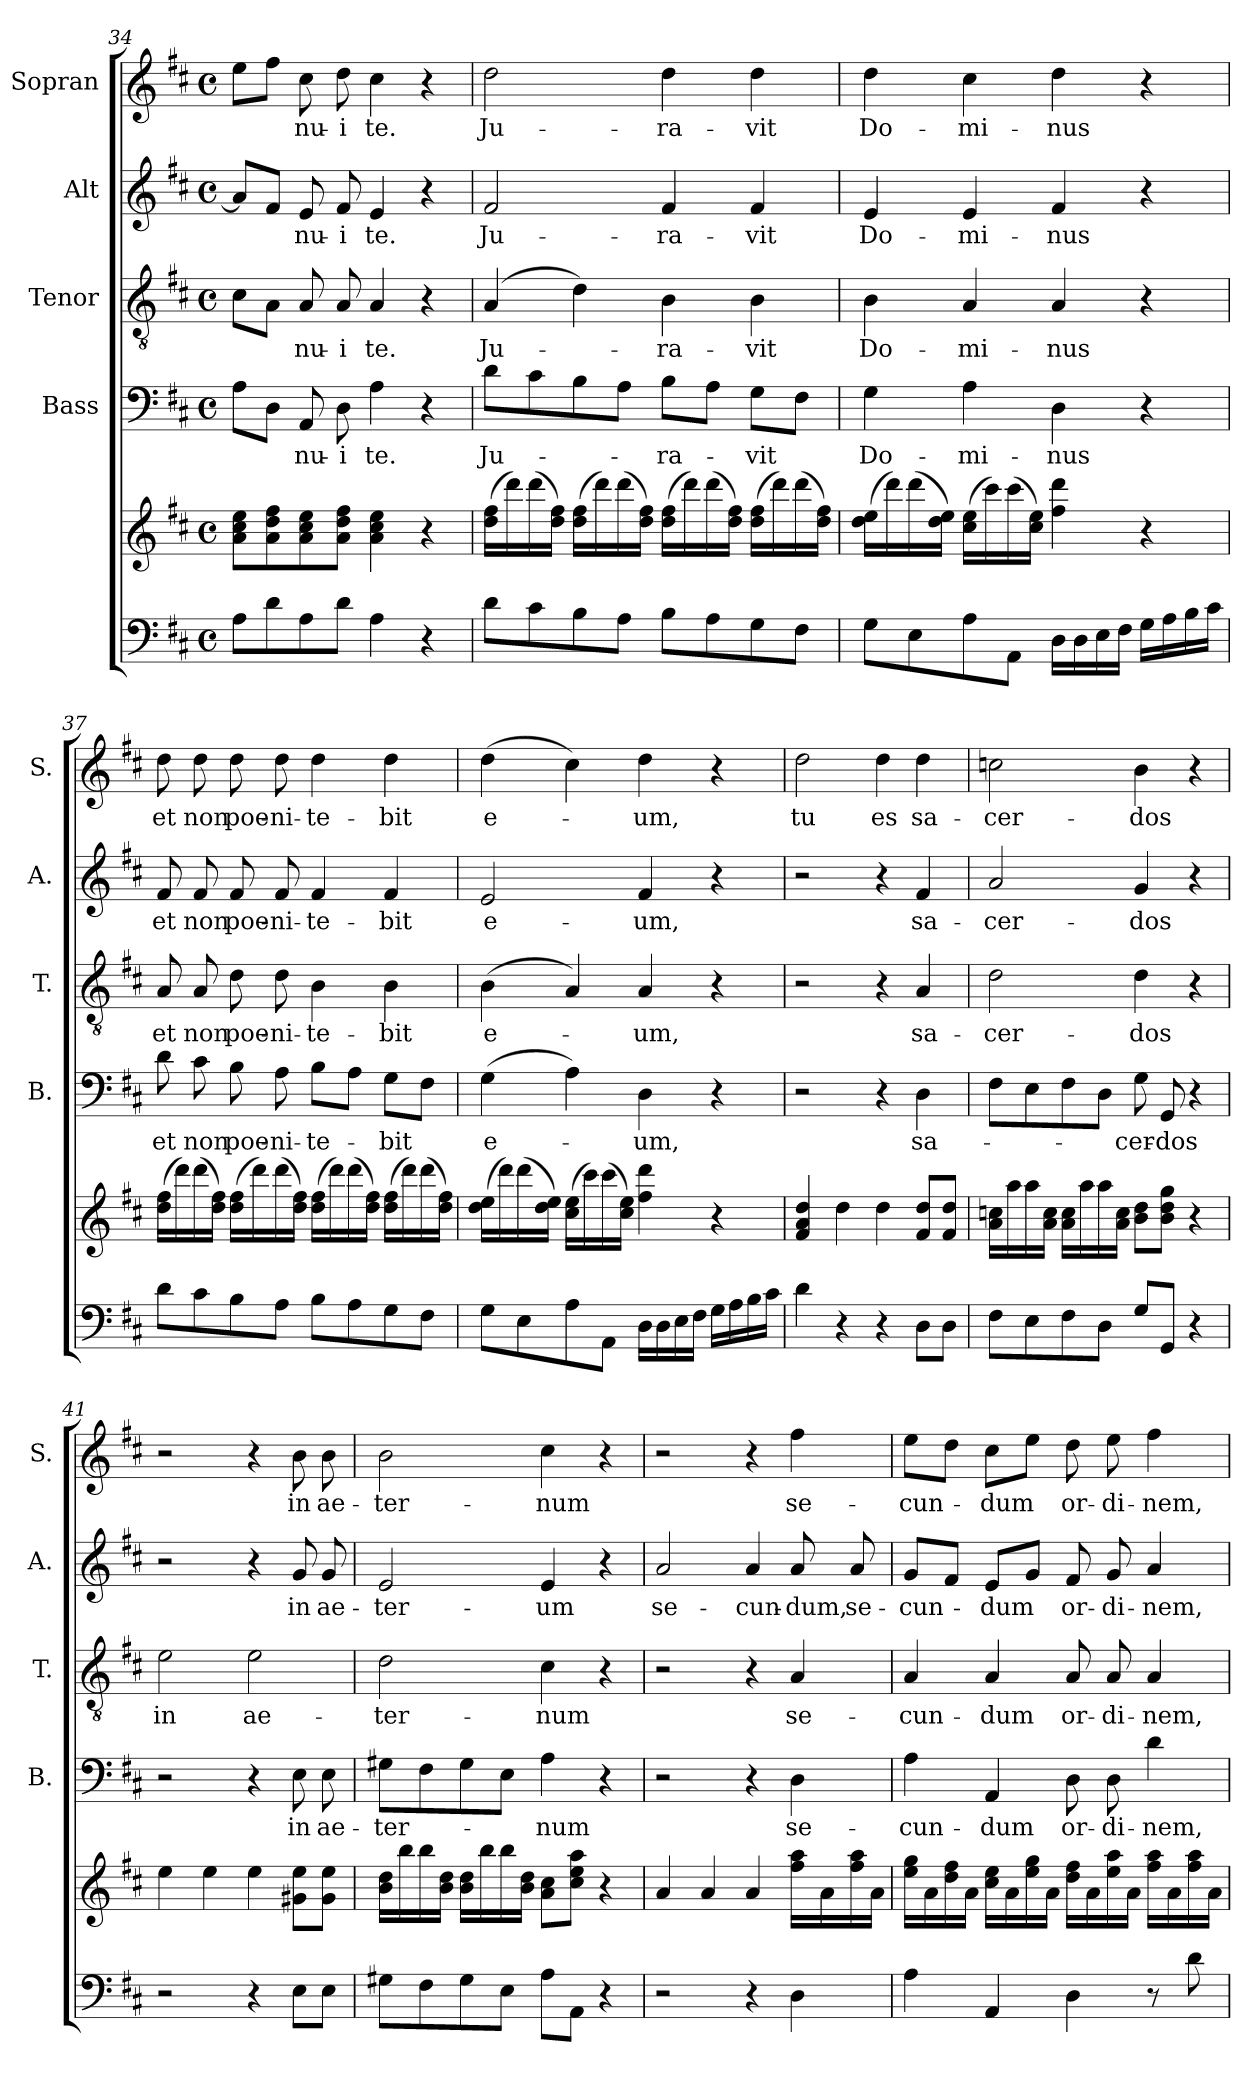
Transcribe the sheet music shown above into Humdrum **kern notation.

**kern	**kern	**kern	**text	**kern	**text	**kern	**text	**kern	**text
*part5	*part5	*part4	*part4	*part3	*part3	*part2	*part2	*part1	*part1
*staff6	*staff5	*staff4	*staff4	*staff3	*staff3	*staff2	*staff2	*staff1	*staff1
*	*	*I"Bass	*	*I"Tenor	*	*I"Alt	*	*I"Sopran	*
*	*	*I'B.	*	*I'T.	*	*I'A.	*	*I'S.	*
*clefF4	*clefG2	*clefF4	*	*clefGv2	*	*clefG2	*	*clefG2	*
*k[f#c#]	*k[f#c#]	*k[f#c#]	*	*k[f#c#]	*	*k[f#c#]	*	*k[f#c#]	*
*D:	*D:	*D:	*	*D:	*	*D:	*	*D:	*
*M4/4	*M4/4	*M4/4	*	*M4/4	*	*M4/4	*	*M4/4	*
*met(c)	*met(c)	*met(c)	*	*met(c)	*	*met(c)	*	*met(c)	*
=34	=34	=34	=34	=34	=34	=34	=34	=34	=34
8A\L	8a\ 8cc#\ 8ee\L	8A\L	.	8c#\L	.	8a/L]	.	8ee\L	.
8d\	8a\ 8dd\ 8ff#\	8D\J	.	8A\J	.	8f#/J	.	8ff#\J	.
!	!	!	!LO:LY:b	!	!LO:LY:b	!	!LO:LY:b	!	!LO:LY:b
8A\	8a\ 8cc#\ 8ee\	8AA/	-nu-	8A/	-nu-	8e/	-nu-	8cc#\	-nu-
!	!	!	!LO:LY:b	!	!LO:LY:b	!	!LO:LY:b	!	!LO:LY:b
8d\J	8a\ 8dd\ 8ff#\J	8D\	-i	8A/	-i	8f#/	-i	8dd\	-i
!	!	!	!LO:LY:b	!	!LO:LY:b	!	!LO:LY:b	!	!LO:LY:b
4A\	4a\ 4cc#\ 4ee\	4A\	te.	4A/	te.	4e/	te.	4cc#\	te.
4r	4r	4r	.	4r	.	4r	.	4r	.
=35	=35	=35	=35	=35	=35	=35	=35	=35	=35
!	!	!	!LO:LY:b	!	!LO:LY:b	!	!LO:LY:b	!	!LO:LY:b
8d\L	(>16dd\ 16ff#\LL	8d\L	Ju-	(4A/	Ju-	2f#/	Ju-	2dd\	Ju-
.	16ddd\)	.	.	.	.	.	.	.	.
8c#\	(>16ddd\	8c#\	.	.	.	.	.	.	.
.	16dd\ 16ff#\JJ)	.	.	.	.	.	.	.	.
8B\	(>16dd\ 16ff#\LL	8B\	.	4d\)	.	.	.	.	.
.	16ddd\)	.	.	.	.	.	.	.	.
8A\J	(>16ddd\	8A\J	.	.	.	.	.	.	.
.	16dd\ 16ff#\JJ)	.	.	.	.	.	.	.	.
!	!	!	!LO:LY:b	!	!LO:LY:b	!	!LO:LY:b	!	!LO:LY:b
8B\L	(>16dd\ 16ff#\LL	8B\L	-ra-	4B\	-ra-	4f#/	-ra-	4dd\	-ra-
.	16ddd\)	.	.	.	.	.	.	.	.
8A\	(>16ddd\	8A\J	.	.	.	.	.	.	.
.	16dd\ 16ff#\JJ)	.	.	.	.	.	.	.	.
!	!	!	!LO:LY:b	!	!LO:LY:b	!	!LO:LY:b	!	!LO:LY:b
8G\	(>16dd\ 16ff#\LL	8G\L	-vit	4B\	-vit	4f#/	-vit	4dd\	-vit
.	16ddd\)	.	.	.	.	.	.	.	.
8F#\J	(>16ddd\	8F#\J	.	.	.	.	.	.	.
.	16dd\ 16ff#\JJ)	.	.	.	.	.	.	.	.
!!LO:LB:g=z
=36	=36	=36	=36	=36	=36	=36	=36	=36	=36
!	!	!	!LO:LY:b	!	!LO:LY:b	!	!LO:LY:b	!	!LO:LY:b
8G\L	(>16dd\ 16ee\LL	4G\	Do-	4B\	Do-	4e/	Do-	4dd\	Do-
.	16ddd\)	.	.	.	.	.	.	.	.
8E\	(>16ddd\	.	.	.	.	.	.	.	.
.	16dd\ 16ee\JJ)	.	.	.	.	.	.	.	.
!	!	!	!LO:LY:b	!	!LO:LY:b	!	!LO:LY:b	!	!LO:LY:b
8A\	(>16cc#\ 16ee\LL	4A\	-mi-	4A/	-mi-	4e/	-mi-	4cc#\	-mi-
.	16ccc#\)	.	.	.	.	.	.	.	.
8AA\J	(>16ccc#\	.	.	.	.	.	.	.	.
.	16cc#\ 16ee\JJ)	.	.	.	.	.	.	.	.
!	!	!	!LO:LY:b	!	!LO:LY:b	!	!LO:LY:b	!	!LO:LY:b
16D\LL	4ff#\ 4ddd\	4D\	-nus	4A/	-nus	4f#/	-nus	4dd\	-nus
16D\	.	.	.	.	.	.	.	.	.
16E\	.	.	.	.	.	.	.	.	.
16F#\JJ	.	.	.	.	.	.	.	.	.
16G\LL	4r	4r	.	4r	.	4r	.	4r	.
16A\	.	.	.	.	.	.	.	.	.
16B\	.	.	.	.	.	.	.	.	.
16c#\JJ	.	.	.	.	.	.	.	.	.
=37	=37	=37	=37	=37	=37	=37	=37	=37	=37
!	!	!	!LO:LY:b	!	!LO:LY:b	!	!LO:LY:b	!	!LO:LY:b
8d\L	(>16dd\ 16ff#\LL	8d\	et	8A/	et	8f#/	et	8dd\	et
.	16ddd\)	.	.	.	.	.	.	.	.
!	!	!	!LO:LY:b	!	!LO:LY:b	!	!LO:LY:b	!	!LO:LY:b
8c#\	(>16ddd\	8c#\	non	8A/	non	8f#/	non	8dd\	non
.	16dd\ 16ff#\JJ)	.	.	.	.	.	.	.	.
!	!	!	!LO:LY:b	!	!LO:LY:b	!	!LO:LY:b	!	!LO:LY:b
8B\	(>16dd\ 16ff#\LL	8B\	poe-	8d\	poe-	8f#/	poe-	8dd\	poe-
.	16ddd\)	.	.	.	.	.	.	.	.
!	!	!	!LO:LY:b	!	!LO:LY:b	!	!LO:LY:b	!	!LO:LY:b
8A\J	(>16ddd\	8A\	-ni-	8d\	-ni-	8f#/	-ni-	8dd\	-ni-
.	16dd\ 16ff#\JJ)	.	.	.	.	.	.	.	.
!	!	!	!LO:LY:b	!	!LO:LY:b	!	!LO:LY:b	!	!LO:LY:b
8B\L	(>16dd\ 16ff#\LL	8B\L	-te-	4B\	-te-	4f#/	-te-	4dd\	-te-
.	16ddd\)	.	.	.	.	.	.	.	.
8A\	(>16ddd\	8A\J	.	.	.	.	.	.	.
.	16dd\ 16ff#\JJ)	.	.	.	.	.	.	.	.
!	!	!	!LO:LY:b	!	!LO:LY:b	!	!LO:LY:b	!	!LO:LY:b
8G\	(>16dd\ 16ff#\LL	8G\L	-bit	4B\	-bit	4f#/	-bit	4dd\	-bit
.	16ddd\)	.	.	.	.	.	.	.	.
8F#\J	(>16ddd\	8F#\J	.	.	.	.	.	.	.
.	16dd\ 16ff#\JJ)	.	.	.	.	.	.	.	.
=38	=38	=38	=38	=38	=38	=38	=38	=38	=38
!	!	!	!LO:LY:b	!	!LO:LY:b	!	!LO:LY:b	!	!LO:LY:b
8G\L	(>16dd\ 16ee\LL	(>4G\	e-	(>4B\	e-	2e/	e-	(>4dd\	e-
.	16ddd\)	.	.	.	.	.	.	.	.
8E\	(>16ddd\	.	.	.	.	.	.	.	.
.	16dd\ 16ee\JJ)	.	.	.	.	.	.	.	.
8A\	(>16cc#\ 16ee\LL	4A\)	.	4A/)	.	.	.	4cc#\)	.
.	16ccc#\)	.	.	.	.	.	.	.	.
8AA\J	(>16ccc#\	.	.	.	.	.	.	.	.
.	16cc#\ 16ee\JJ)	.	.	.	.	.	.	.	.
!	!	!	!LO:LY:b	!	!LO:LY:b	!	!LO:LY:b	!	!LO:LY:b
16D\LL	4ff#\ 4ddd\	4D\	-um,	4A/	-um,	4f#/	-um,	4dd\	-um,
16D\	.	.	.	.	.	.	.	.	.
16E\	.	.	.	.	.	.	.	.	.
16F#\JJ	.	.	.	.	.	.	.	.	.
16G\LL	4r	4r	.	4r	.	4r	.	4r	.
16A\	.	.	.	.	.	.	.	.	.
16B\	.	.	.	.	.	.	.	.	.
16c#\JJ	.	.	.	.	.	.	.	.	.
!!LO:PB:g=z
=39	=39	=39	=39	=39	=39	=39	=39	=39	=39
!	!	!	!	!	!	!	!	!	!LO:LY:b
4d\	4f#/ 4a/ 4dd/	2r	.	2r	.	2r	.	2dd\	tu
4r	4dd\	.	.	.	.	.	.	.	.
!	!	!	!	!	!	!	!	!	!LO:LY:b
4r	4dd\	4r	.	4r	.	4r	.	4dd\	es
!	!	!	!LO:LY:b	!	!LO:LY:b	!	!LO:LY:b	!	!LO:LY:b
8D\L	8f#/ 8dd/L	4D\	sa-	4A/	sa-	4f#/	sa-	4dd\	sa-
8D\J	8f#/ 8dd/J	.	.	.	.	.	.	.	.
=40	=40	=40	=40	=40	=40	=40	=40	=40	=40
!	!	!	!	!	!LO:LY:b	!	!LO:LY:b	!	!LO:LY:b
8F#\L	16a\ 16ccn\LL	8F#\L	.	2d\	-cer-	2a/	-cer-	2ccn\	-cer-
.	16aa\	.	.	.	.	.	.	.	.
8E\	16aa\	8E\	.	.	.	.	.	.	.
.	16a\ 16cc\JJ	.	.	.	.	.	.	.	.
8F#\	16a\ 16cc\LL	8F#\	.	.	.	.	.	.	.
.	16aa\	.	.	.	.	.	.	.	.
8D\J	16aa\	8D\J	.	.	.	.	.	.	.
.	16a\ 16cc\JJ	.	.	.	.	.	.	.	.
!	!	!	!LO:LY:b	!	!LO:LY:b	!	!LO:LY:b	!	!LO:LY:b
8G/L	8b\ 8dd\L	8G\	-cer-	4d\	-dos	4g/	-dos	4b\	-dos
!	!	!	!LO:LY:b	!	!	!	!	!	!
8GG/J	8b\ 8dd\ 8gg\J	8GG/	-dos	.	.	.	.	.	.
4r	4r	4r	.	4r	.	4r	.	4r	.
=41	=41	=41	=41	=41	=41	=41	=41	=41	=41
!	!	!	!	!	!LO:LY:b	!	!	!	!
2r	4ee\	2r	.	2e\	in	2r	.	2r	.
.	4ee\	.	.	.	.	.	.	.	.
!	!	!	!	!	!LO:LY:b	!	!	!	!
4r	4ee\	4r	.	2e\	ae-	4r	.	4r	.
!	!	!	!LO:LY:b	!	!	!	!LO:LY:b	!	!LO:LY:b
8E\L	8g#X\ 8ee\L	8E\	in	.	.	8g/	in	8b\	in
!	!	!	!LO:LY:b	!	!	!	!LO:LY:b	!	!LO:LY:b
8E\J	8g#\ 8ee\J	8E\	ae-	.	.	8g/	ae-	8b\	ae-
=42	=42	=42	=42	=42	=42	=42	=42	=42	=42
!	!	!	!LO:LY:b	!	!LO:LY:b	!	!LO:LY:b	!	!LO:LY:b
8G#X\L	16b\ 16dd\LL	8G#X\L	-ter-	2d\	-ter-	2e/	-ter-	2b\	-ter-
.	16bb\	.	.	.	.	.	.	.	.
8F#\	16bb\	8F#\	.	.	.	.	.	.	.
.	16b\ 16dd\JJ	.	.	.	.	.	.	.	.
8G#\	16b\ 16dd\LL	8G#\	.	.	.	.	.	.	.
.	16bb\	.	.	.	.	.	.	.	.
8E\J	16bb\	8E\J	.	.	.	.	.	.	.
.	16b\ 16dd\JJ	.	.	.	.	.	.	.	.
!	!	!	!LO:LY:b	!	!LO:LY:b	!	!LO:LY:b	!	!LO:LY:b
8A\L	8a\ 8cc#\L	4A\	-num	4c#\	-num	4e/	-um	4cc#\	-num
8AA\J	8cc#\ 8ee\ 8aa\J	.	.	.	.	.	.	.	.
4r	4r	4r	.	4r	.	4r	.	4r	.
!!LO:LB:g=z
=43	=43	=43	=43	=43	=43	=43	=43	=43	=43
!	!	!	!	!	!	!	!LO:LY:b	!	!
2r	4a/	2r	.	2r	.	2a/	se-	2r	.
.	4a/	.	.	.	.	.	.	.	.
!	!	!	!	!	!	!	!LO:LY:b	!	!
4r	4a/	4r	.	4r	.	4a/	-cun-	4r	.
!	!	!	!LO:LY:b	!	!LO:LY:b	!	!LO:LY:b	!	!LO:LY:b
4D\	16ff#\ 16aa\LL	4D\	se-	4A/	se-	8a/	-dum,	4ff#\	se-
.	16a\	.	.	.	.	.	.	.	.
!	!	!	!	!	!	!	!LO:LY:b	!	!
.	16ff#\ 16aa\	.	.	.	.	8a/	se-	.	.
.	16a\JJ	.	.	.	.	.	.	.	.
=44	=44	=44	=44	=44	=44	=44	=44	=44	=44
!	!	!	!LO:LY:b	!	!LO:LY:b	!	!LO:LY:b	!	!LO:LY:b
4A\	16ee\ 16gg\LL	4A\	-cun-	4A/	-cun-	8g/L	-cun-	8ee\L	-cun-
.	16a\	.	.	.	.	.	.	.	.
.	16dd\ 16ff#\	.	.	.	.	8f#/J	.	8dd\J	.
.	16a\JJ	.	.	.	.	.	.	.	.
!	!	!	!LO:LY:b	!	!LO:LY:b	!	!LO:LY:b	!	!LO:LY:b
4AA/	16cc#\ 16ee\LL	4AA/	-dum	4A/	-dum	8e/L	-dum	8cc#\L	-dum
.	16a\	.	.	.	.	.	.	.	.
.	16ee\ 16gg\	.	.	.	.	8g/J	.	8ee\J	.
.	16a\JJ	.	.	.	.	.	.	.	.
!	!	!	!LO:LY:b	!	!LO:LY:b	!	!LO:LY:b	!	!LO:LY:b
4D\	16dd\ 16ff#\LL	8D\	or-	8A/	or-	8f#/	or-	8dd\	or-
.	16a\	.	.	.	.	.	.	.	.
!	!	!	!LO:LY:b	!	!LO:LY:b	!	!LO:LY:b	!	!LO:LY:b
.	16ee\ 16aa\	8D\	-di-	8A/	-di-	8g/	-di-	8ee\	-di-
.	16a\JJ	.	.	.	.	.	.	.	.
!	!	!	!LO:LY:b	!	!LO:LY:b	!	!LO:LY:b	!	!LO:LY:b
8r	16ff#\ 16aa\LL	4d\	-nem,	4A/	-nem,	4a/	-nem,	4ff#\	-nem,
.	16a\	.	.	.	.	.	.	.	.
8d\	16ff#\ 16aa\	.	.	.	.	.	.	.	.
.	16a\JJ	.	.	.	.	.	.	.	.
=	=	=	=	=	=	=	=	=	=
*-	*-	*-	*-	*-	*-	*-	*-	*-	*-
